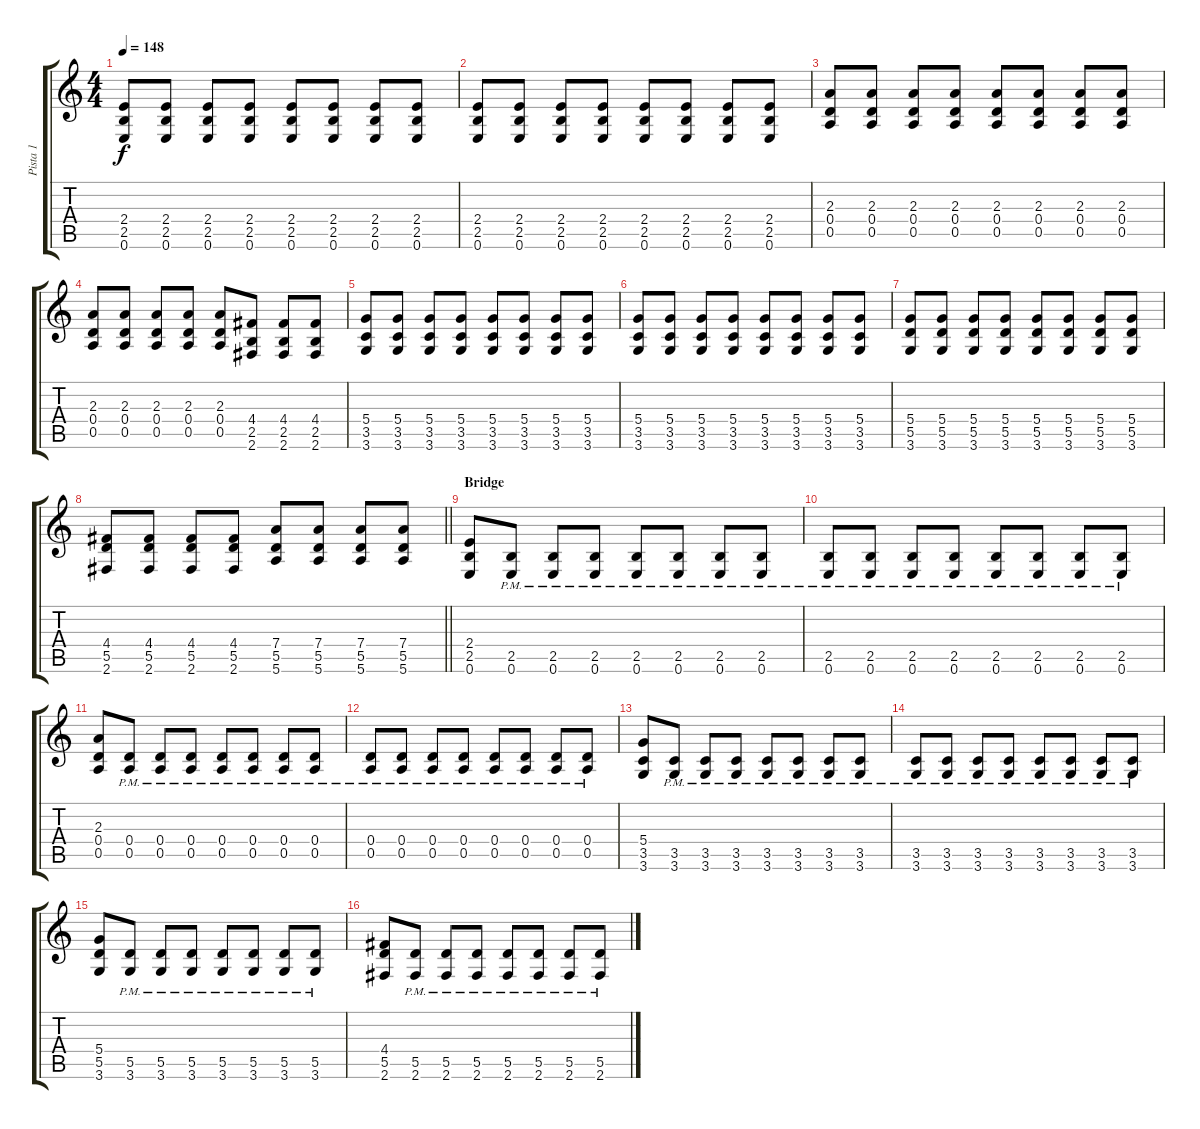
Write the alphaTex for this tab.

\track ("Pista 1" "Pista 1") {instrument overdrivenguitar}
\staff {score tabs}
\tuning (E4 B3 G3 D3 A2 E2) {hide}
\ts (4 4)
\tempo 148
\clef g2
\ks c
(2.4 2.5 0.6).8{dy f} (2.4 2.5 0.6).8 (2.4 2.5 0.6).8 (2.4 2.5 0.6).8 (2.4 2.5 0.6).8 (2.4 2.5 0.6).8 (2.4 2.5 0.6).8 (2.4 2.5 0.6).8 |
(2.4 2.5 0.6).8 (2.4 2.5 0.6).8 (2.4 2.5 0.6).8 (2.4 2.5 0.6).8 (2.4 2.5 0.6).8 (2.4 2.5 0.6).8 (2.4 2.5 0.6).8 (2.4 2.5 0.6).8 |
(2.3 0.4 0.5).8 (2.3 0.4 0.5).8 (2.3 0.4 0.5).8 (2.3 0.4 0.5).8 (2.3 0.4 0.5).8 (2.3 0.4 0.5).8 (2.3 0.4 0.5).8 (2.3 0.4 0.5).8 |
(2.3 0.4 0.5).8 (2.3 0.4 0.5).8 (2.3 0.4 0.5).8 (2.3 0.4 0.5).8 (2.3 0.4 0.5).8 (4.4 2.5 2.6).8 (4.4 2.5 2.6).8 (4.4 2.5 2.6).8 |
(5.4 3.5 3.6).8 (5.4 3.5 3.6).8 (5.4 3.5 3.6).8 (5.4 3.5 3.6).8 (5.4 3.5 3.6).8 (5.4 3.5 3.6).8 (5.4 3.5 3.6).8 (5.4 3.5 3.6).8 |
(5.4 3.5 3.6).8 (5.4 3.5 3.6).8 (5.4 3.5 3.6).8 (5.4 3.5 3.6).8 (5.4 3.5 3.6).8 (5.4 3.5 3.6).8 (5.4 3.5 3.6).8 (5.4 3.5 3.6).8 |
(5.4 5.5 3.6).8 (5.4 5.5 3.6).8 (5.4 5.5 3.6).8 (5.4 5.5 3.6).8 (5.4 5.5 3.6).8 (5.4 5.5 3.6).8 (5.4 5.5 3.6).8 (5.4 5.5 3.6).8 |
\barLineRight lightlight
(4.4 5.5 2.6).8 (4.4 5.5 2.6).8 (4.4 5.5 2.6).8 (4.4 5.5 2.6).8 (7.4 5.5 5.6).8 (7.4 5.5 5.6).8 (7.4 5.5 5.6).8 (7.4 5.5 5.6).8 |
\section ("" "Bridge")
(2.4 2.5 0.6).8 (2.5{pm} 0.6{pm}).8 (2.5{pm} 0.6{pm}).8 (2.5{pm} 0.6{pm}).8 (2.5{pm} 0.6{pm}).8 (2.5{pm} 0.6{pm}).8 (2.5{pm} 0.6{pm}).8 (2.5{pm} 0.6{pm}).8 |
(2.5{pm} 0.6{pm}).8 (2.5{pm} 0.6{pm}).8 (2.5{pm} 0.6{pm}).8 (2.5{pm} 0.6{pm}).8 (2.5{pm} 0.6{pm}).8 (2.5{pm} 0.6{pm}).8 (2.5{pm} 0.6{pm}).8 (2.5{pm} 0.6{pm}).8 |
(2.3 0.4 0.5).8 (0.4{pm} 0.5{pm}).8 (0.4{pm} 0.5{pm}).8 (0.4{pm} 0.5{pm}).8 (0.4{pm} 0.5{pm}).8 (0.4{pm} 0.5{pm}).8 (0.4{pm} 0.5{pm}).8 (0.4{pm} 0.5{pm}).8 |
(0.4{pm} 0.5{pm}).8 (0.4{pm} 0.5{pm}).8 (0.4{pm} 0.5{pm}).8 (0.4{pm} 0.5{pm}).8 (0.4{pm} 0.5{pm}).8 (0.4{pm} 0.5{pm}).8 (0.4{pm} 0.5{pm}).8 (0.4{pm} 0.5{pm}).8 |
(5.4 3.5 3.6).8 (3.5{pm} 3.6{pm}).8 (3.5{pm} 3.6{pm}).8 (3.5{pm} 3.6{pm}).8 (3.5{pm} 3.6{pm}).8 (3.5{pm} 3.6{pm}).8 (3.5{pm} 3.6{pm}).8 (3.5{pm} 3.6{pm}).8 |
(3.5{pm} 3.6{pm}).8 (3.5{pm} 3.6{pm}).8 (3.5{pm} 3.6{pm}).8 (3.5{pm} 3.6{pm}).8 (3.5{pm} 3.6{pm}).8 (3.5{pm} 3.6{pm}).8 (3.5{pm} 3.6{pm}).8 (3.5{pm} 3.6{pm}).8 |
(5.4 5.5 3.6).8 (5.5{pm} 3.6{pm}).8 (5.5{pm} 3.6{pm}).8 (5.5{pm} 3.6{pm}).8 (5.5{pm} 3.6{pm}).8 (5.5{pm} 3.6{pm}).8 (5.5{pm} 3.6{pm}).8 (5.5{pm} 3.6{pm}).8 |
(4.4 5.5 2.6).8 (5.5{pm} 2.6{pm}).8 (5.5{pm} 2.6{pm}).8 (5.5{pm} 2.6{pm}).8 (5.5{pm} 2.6{pm}).8 (5.5{pm} 2.6{pm}).8 (5.5{pm} 2.6{pm}).8 (5.5{pm} 2.6{pm}).8
